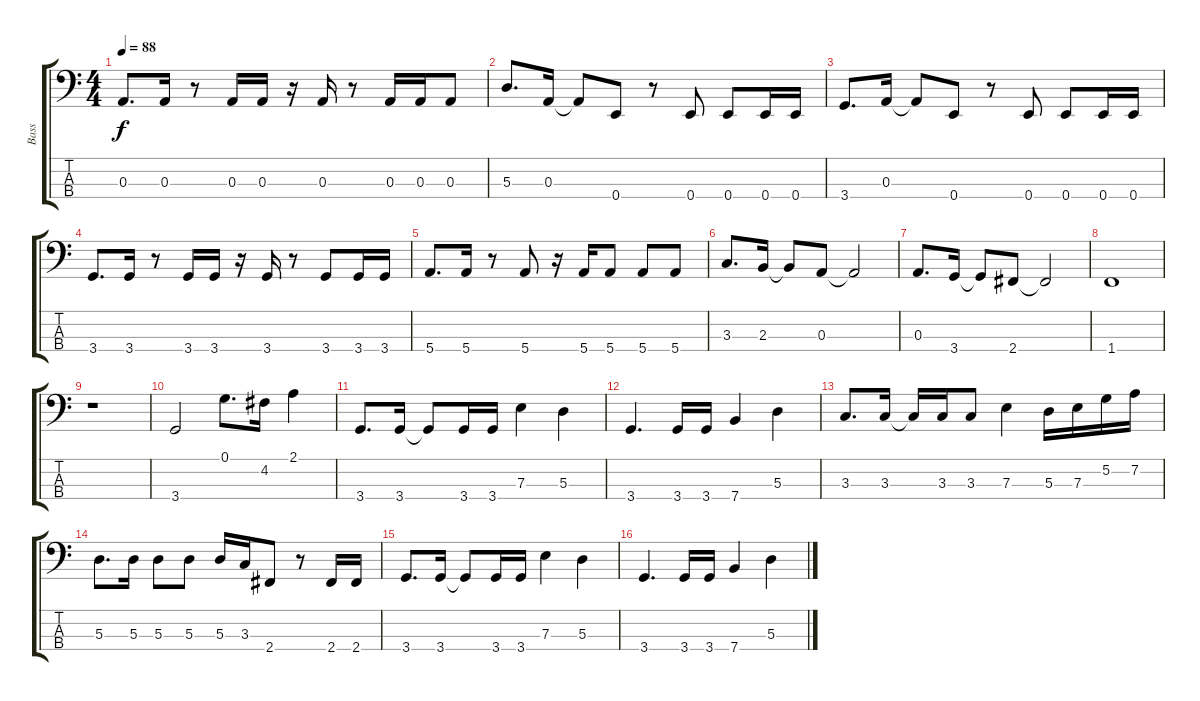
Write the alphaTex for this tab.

\track ("Bass" "Bass") {instrument electricbassfinger}
\staff {score tabs}
\tuning (G2 D2 A1 E1) {hide}
\ts (4 4)
\tempo 88
\clef f4
\ks c
0.3.8{d dy f} 0.3.16 r.8 0.3.16 0.3.16 r.16 0.3.16 r.8 0.3.16 0.3.16 0.3.8 |
5.3.8{d} 0.3.16 0.3{t}.8 0.4.8 r.8 0.4.8 0.4.8 0.4.16 0.4.16 |
3.4.8{d} 0.3.16 0.3{t}.8 0.4.8 r.8 0.4.8 0.4.8 0.4.16 0.4.16 |
3.4.8{d} 3.4.16 r.8 3.4.16 3.4.16 r.16 3.4.16 r.8 3.4.8 3.4.16 3.4.16 |
5.4.8{d} 5.4.16 r.8 5.4.8 r.16 5.4.16 5.4.8 5.4.8 5.4.8 |
3.3.8{d} 2.3.16 2.3{t}.8 0.3.8 0.3{t}.2 |
0.3.8{d} 3.4.16 3.4{t}.8 2.4.8 2.4{t}.2 |
1.4.1 |
r.1 |
3.4.2 0.1.8{d} 4.2.16 2.1.4 |
3.4.8{d} 3.4.16 3.4{t}.8 3.4.16 3.4.16 7.3.4 5.3.4 |
3.4.4{d} 3.4.16 3.4.16 7.4.4 5.3.4 |
3.3.8{d} 3.3.16 3.3{t}.16 3.3.16 3.3.8 7.3.4 5.3.16 7.3.16 5.2.16 7.2.16 |
5.3.8{d} 5.3.16 5.3.8 5.3.8 5.3.16 3.3.16 2.4.8 r.8 2.4.16 2.4.16 |
3.4.8{d} 3.4.16 3.4{t}.8 3.4.16 3.4.16 7.3.4 5.3.4 |
3.4.4{d} 3.4.16 3.4.16 7.4.4 5.3.4
